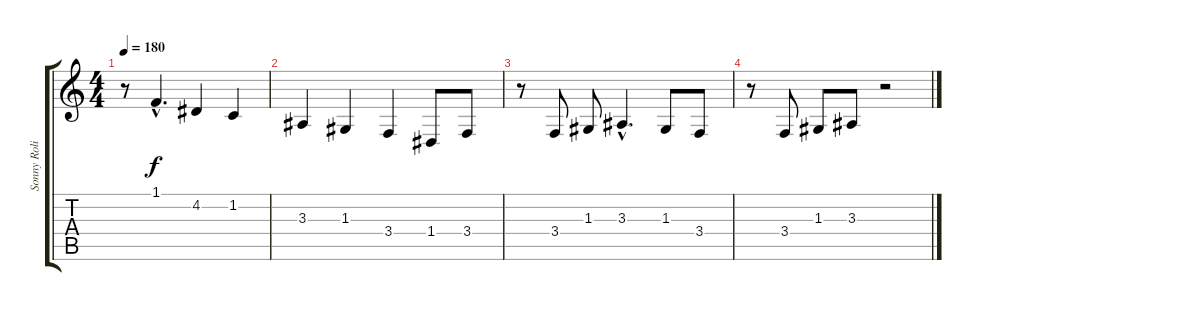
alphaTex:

\track ("Sonny Rolins" "Sonny Roli") {instrument altosax}
\staff {score tabs}
\tuning (E4 B3 G3 D3 A2 E2) {hide}
\ts (4 4)
\tempo 180
\clef g2
\ks c
r.8{dy f} 1.1{hac}.4{d} 4.2.4 1.2.4 |
3.3.4 1.3.4 3.4.4 1.4.8 3.4.8 |
r.8 3.4.8 1.3.8 3.3{hac}.4{d} 1.3.8 3.4.8 |
r.8 3.4.8 1.3.8 3.3.8 r.2
